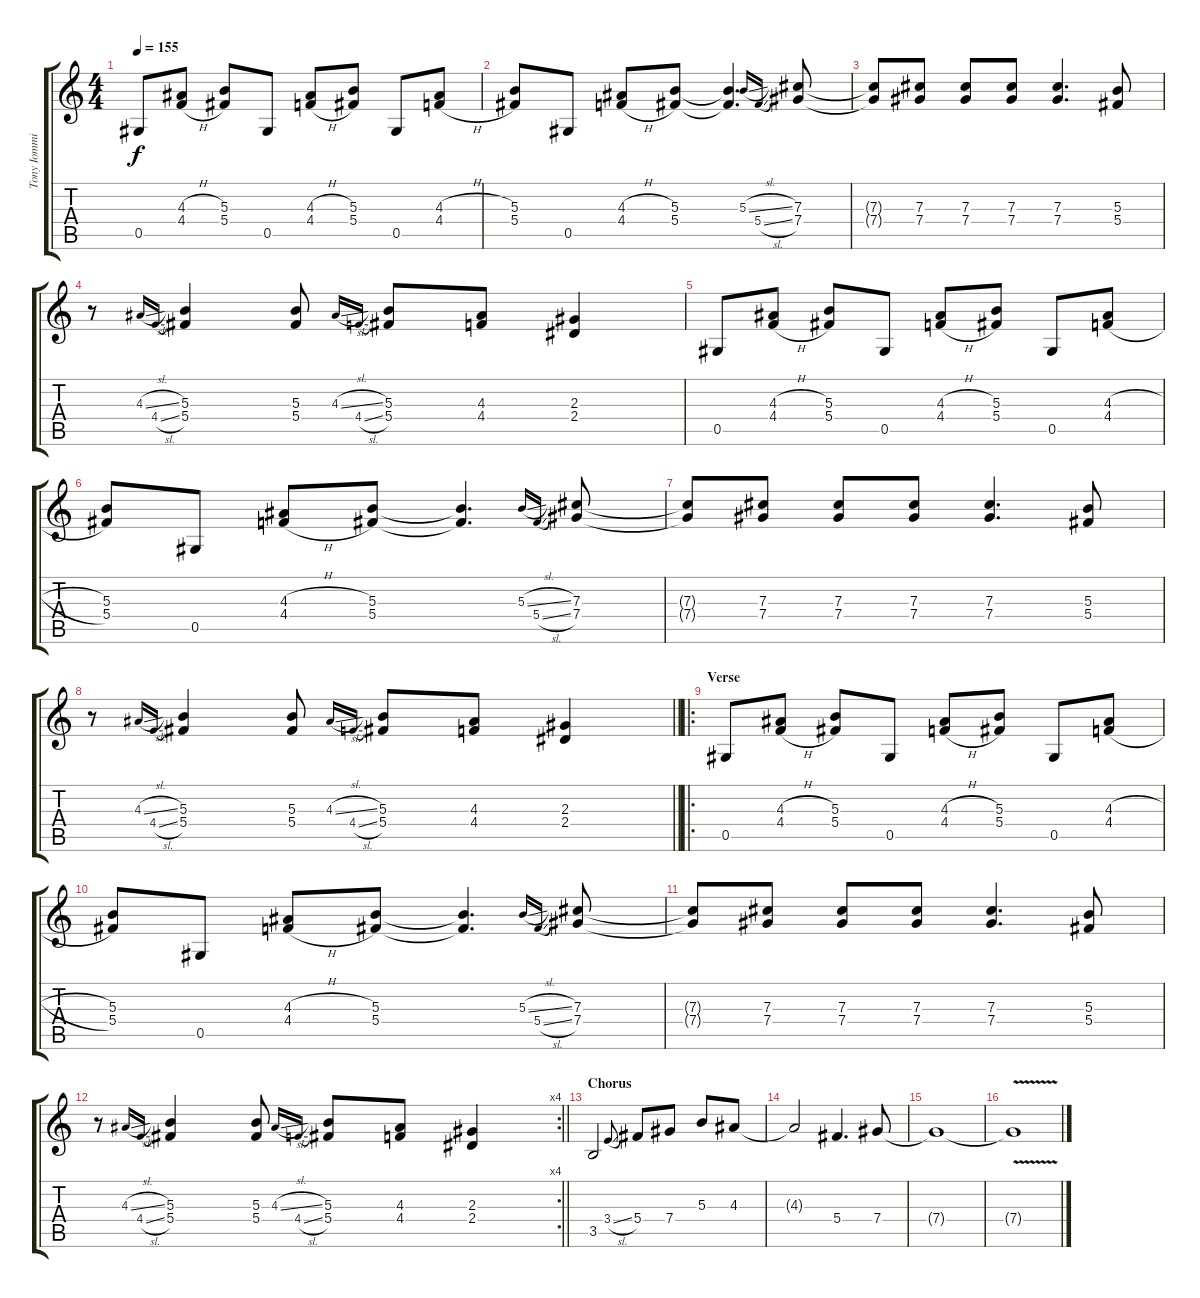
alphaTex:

\track ("Tony Iommi" "Tony Iommi") {instrument distortionguitar}
\staff {score tabs}
\tuning (Eb4 Bb3 Gb3 Db3 Ab2 Eb2) {hide}
\ts (4 4)
\tempo 155
\clef g2
\ks c
0.5.8{dy f instrument distortionguitar} (4.3{h} 4.4{h}).8 (5.3 5.4).8 0.5.8 (4.3{h} 4.4{h}).8 (5.3 5.4).8 0.5.8 (4.3{h} 4.4{h}).8 |
(5.3 5.4).8 0.5.8 (4.3{h} 4.4{h}).8 (5.3 5.4).8 (5.3{t} 5.4{t}).4{d} 5.3{sl}.16{gr onbeat} 5.4{sl}.16{gr onbeat} (7.3 7.4).8 |
(7.3{t} 7.4{t}).8 (7.3 7.4).8 (7.3 7.4).8 (7.3 7.4).8 (7.3 7.4).4{d} (5.3 5.4).8 |
r.8 4.3{sl}.16{gr onbeat} 4.4{sl}.16{gr onbeat} (5.3 5.4).4 (5.3 5.4).8 4.3{sl}.16{gr onbeat} 4.4{sl}.16{gr onbeat} (5.3 5.4).8 (4.3 4.4).8 (2.3 2.4).4 |
0.5.8 (4.3{h} 4.4{h}).8 (5.3 5.4).8 0.5.8 (4.3{h} 4.4{h}).8 (5.3 5.4).8 0.5.8 (4.3{h} 4.4{h}).8 |
(5.3 5.4).8 0.5.8 (4.3{h} 4.4{h}).8 (5.3 5.4).8 (5.3{t} 5.4{t}).4{d} 5.3{sl}.16{gr onbeat} 5.4{sl}.16{gr onbeat} (7.3 7.4).8 |
(7.3{t} 7.4{t}).8 (7.3 7.4).8 (7.3 7.4).8 (7.3 7.4).8 (7.3 7.4).4{d} (5.3 5.4).8 |
\barLineRight lightlight
r.8 4.3{sl}.16{gr onbeat} 4.4{sl}.16{gr onbeat} (5.3 5.4).4 (5.3 5.4).8 4.3{sl}.16{gr onbeat} 4.4{sl}.16{gr onbeat} (5.3 5.4).8 (4.3 4.4).8 (2.3 2.4).4 |
\ro
\section ("" "Verse")
0.5.8 (4.3{h} 4.4{h}).8 (5.3 5.4).8 0.5.8 (4.3{h} 4.4{h}).8 (5.3 5.4).8 0.5.8 (4.3{h} 4.4{h}).8 |
(5.3 5.4).8 0.5.8 (4.3{h} 4.4{h}).8 (5.3 5.4).8 (5.3{t} 5.4{t}).4{d} 5.3{sl}.16{gr onbeat} 5.4{sl}.16{gr onbeat} (7.3 7.4).8 |
(7.3{t} 7.4{t}).8 (7.3 7.4).8 (7.3 7.4).8 (7.3 7.4).8 (7.3 7.4).4{d} (5.3 5.4).8 |
\rc 4
\barLineRight lightlight
r.8 4.3{sl}.16{gr onbeat} 4.4{sl}.16{gr onbeat} (5.3 5.4).4 (5.3 5.4).8 4.3{sl}.16{gr onbeat} 4.4{sl}.16{gr onbeat} (5.3 5.4).8 (4.3 4.4).8 (2.3 2.4).4 |
\section ("" "Chorus")
3.5.2 3.4{sl}.8{gr onbeat} 5.4.8 7.4.8 5.3.8 4.3.8 |
4.3{t}.2 5.4.4{d} 7.4.8 |
7.4{t}.1 |
7.4{v t}.1
